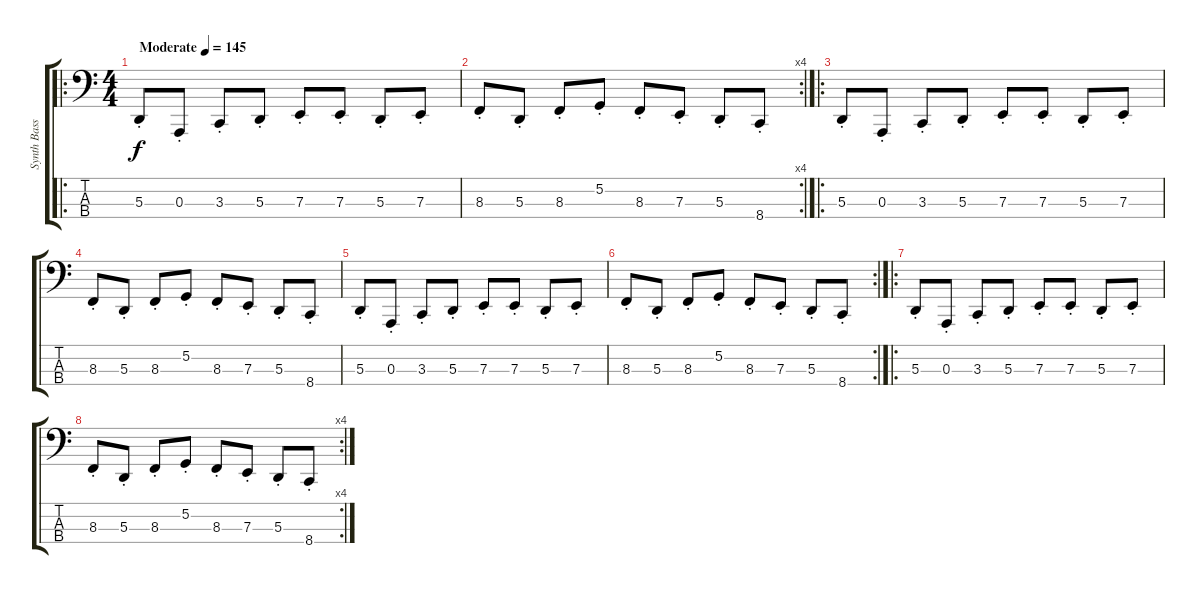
\track ("Synth Bass" "Synth Bass") {instrument lead2sawtooth}
\staff {score tabs}
\tuning (G2 D2 A1 E1) {hide}
\ro
\ts (4 4)
\tempo (145 "Moderate")
\clef f4
\ks c
5.3{st}.8{dy f instrument lead2sawtooth} 0.3{st}.8 3.3{st}.8 5.3{st}.8 7.3{st}.8 7.3{st}.8 5.3{st}.8 7.3{st}.8 |
\rc 4
8.3{st}.8 5.3{st}.8 8.3{st}.8 5.2{st}.8 8.3{st}.8 7.3{st}.8 5.3{st}.8 8.4{st}.8 |
\ro
5.3{st}.8 0.3{st}.8 3.3{st}.8 5.3{st}.8 7.3{st}.8 7.3{st}.8 5.3{st}.8 7.3{st}.8 |
8.3{st}.8 5.3{st}.8 8.3{st}.8 5.2{st}.8 8.3{st}.8 7.3{st}.8 5.3{st}.8 8.4{st}.8 |
5.3{st}.8 0.3{st}.8 3.3{st}.8 5.3{st}.8 7.3{st}.8 7.3{st}.8 5.3{st}.8 7.3{st}.8 |
\rc 2
8.3{st}.8 5.3{st}.8 8.3{st}.8 5.2{st}.8 8.3{st}.8 7.3{st}.8 5.3{st}.8 8.4{st}.8 |
\ro
5.3{st}.8 0.3{st}.8 3.3{st}.8 5.3{st}.8 7.3{st}.8 7.3{st}.8 5.3{st}.8 7.3{st}.8 |
\rc 4
8.3{st}.8 5.3{st}.8 8.3{st}.8 5.2{st}.8 8.3{st}.8 7.3{st}.8 5.3{st}.8 8.4{st}.8
